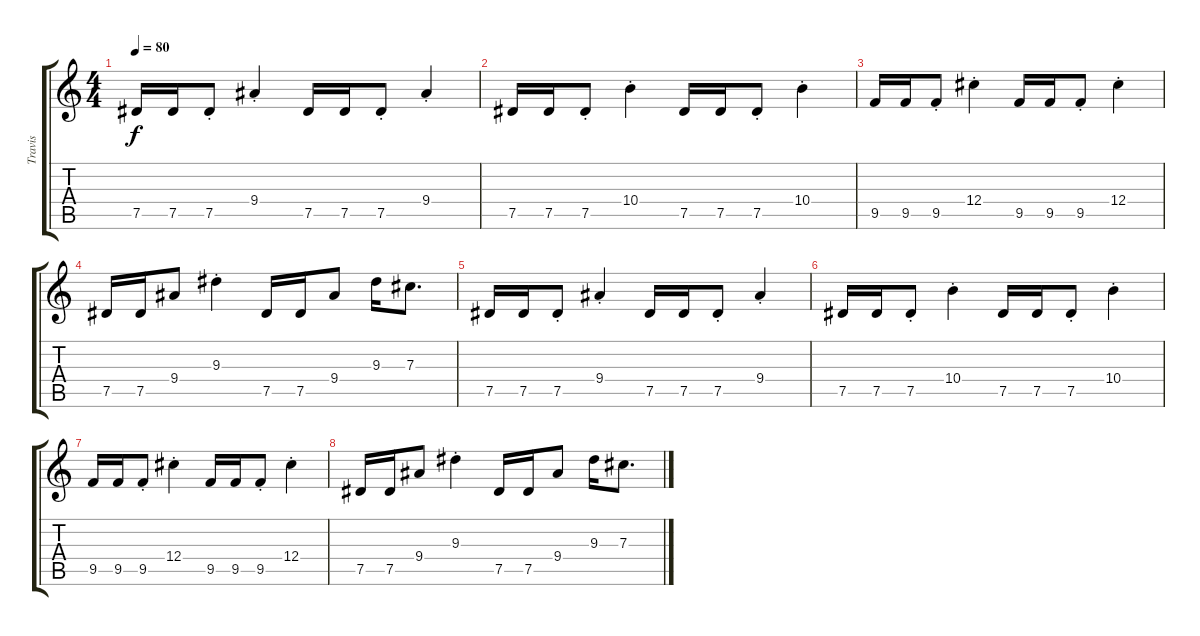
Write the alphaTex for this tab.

\track ("Travis" "Travis") {instrument overdrivenguitar}
\staff {score tabs}
\tuning (Eb4 Bb3 Gb3 Db3 Ab2 Eb2) {hide}
\ts (4 4)
\tempo 80
\clef g2
\ks c
7.5.16{dy f instrument stringensemble1} 7.5.16 7.5{st}.8 9.4{st}.4 7.5.16 7.5.16 7.5{st}.8 9.4{st}.4 |
7.5.16 7.5.16 7.5{st}.8 10.4{st}.4 7.5.16 7.5.16 7.5{st}.8 10.4{st}.4 |
9.5.16 9.5.16 9.5{st}.8 12.4{st}.4 9.5.16 9.5.16 9.5{st}.8 12.4{st}.4 |
7.5.16 7.5.16 9.4.8 9.3{st}.4 7.5.16 7.5.16 9.4.8 9.3.16 7.3.8{d} |
7.5.16{instrument stringensemble1} 7.5.16 7.5{st}.8 9.4{st}.4 7.5.16 7.5.16 7.5{st}.8 9.4{st}.4 |
7.5.16 7.5.16 7.5{st}.8 10.4{st}.4 7.5.16 7.5.16 7.5{st}.8 10.4{st}.4 |
9.5.16 9.5.16 9.5{st}.8 12.4{st}.4 9.5.16 9.5.16 9.5{st}.8 12.4{st}.4 |
7.5.16 7.5.16 9.4.8 9.3{st}.4 7.5.16 7.5.16 9.4.8 9.3.16 7.3.8{d}
